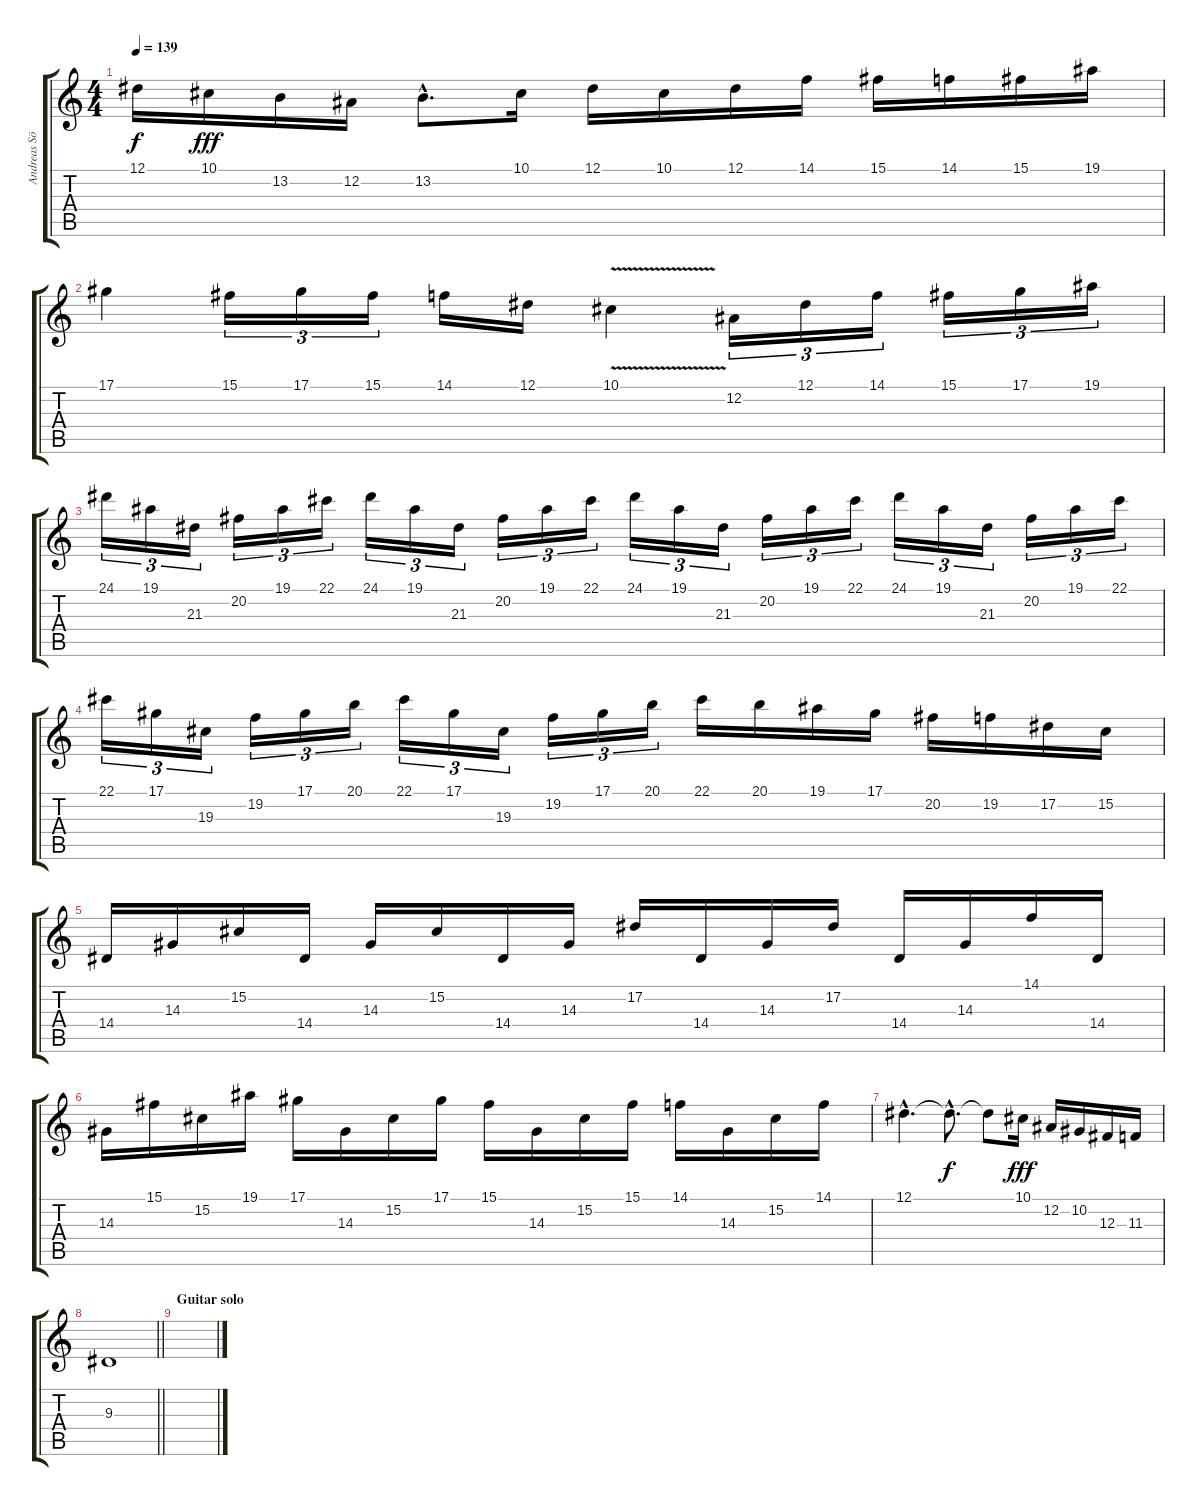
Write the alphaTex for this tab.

\track ("Andreas Söderin" "Andreas Sö") {instrument lead2sawtooth}
\staff {score tabs}
\tuning (Eb4 Bb3 Gb3 Db3 Ab2 Eb2) {hide}
\ts (4 4)
\tempo 139
\clef g2
\ks c
12.1{t}.16{dy f} 10.1.16{dy fff} 13.2.16 12.2.16 13.2{hac}.8{d} 10.1.16 12.1.16 10.1.16 12.1.16 14.1.16 15.1.16 14.1.16 15.1.16 19.1.16 |
17.1.4 15.1.16{tu (3 2)} 17.1.16{tu (3 2)} 15.1.16{tu (3 2)} 14.1.16 12.1.16 10.1{v}.4 12.2.16{tu (3 2)} 12.1.16{tu (3 2)} 14.1.16{tu (3 2)} 15.1.16{tu (3 2)} 17.1.16{tu (3 2)} 19.1.16{tu (3 2)} |
24.1.16{tu (3 2)} 19.1.16{tu (3 2)} 21.3.16{tu (3 2)} 20.2.16{tu (3 2)} 19.1.16{tu (3 2)} 22.1.16{tu (3 2)} 24.1.16{tu (3 2)} 19.1.16{tu (3 2)} 21.3.16{tu (3 2)} 20.2.16{tu (3 2)} 19.1.16{tu (3 2)} 22.1.16{tu (3 2)} 24.1.16{tu (3 2)} 19.1.16{tu (3 2)} 21.3.16{tu (3 2)} 20.2.16{tu (3 2)} 19.1.16{tu (3 2)} 22.1.16{tu (3 2)} 24.1.16{tu (3 2)} 19.1.16{tu (3 2)} 21.3.16{tu (3 2)} 20.2.16{tu (3 2)} 19.1.16{tu (3 2)} 22.1.16{tu (3 2)} |
22.1.16{tu (3 2)} 17.1.16{tu (3 2)} 19.3.16{tu (3 2)} 19.2.16{tu (3 2)} 17.1.16{tu (3 2)} 20.1.16{tu (3 2)} 22.1.16{tu (3 2)} 17.1.16{tu (3 2)} 19.3.16{tu (3 2)} 19.2.16{tu (3 2)} 17.1.16{tu (3 2)} 20.1.16{tu (3 2)} 22.1.16 20.1.16 19.1.16 17.1.16 20.2.16 19.2.16 17.2.16 15.2.16 |
14.4.16 14.3.16 15.2.16 14.4.16 14.3.16 15.2.16 14.4.16 14.3.16 17.2.16 14.4.16 14.3.16 17.2.16 14.4.16 14.3.16 14.1.16 14.4.16 |
14.3.16 15.1.16 15.2.16 19.1.16 17.1.16 14.3.16 15.2.16 17.1.16 15.1.16 14.3.16 15.2.16 15.1.16 14.1.16 14.3.16 15.2.16 14.1.16 |
12.1{hac}.4{d} 12.1{hac t}.8{d dy f} 12.1{t}.8 10.1.16{dy fff} 12.2.16 10.2.16 12.3.16 11.3.16 |
\barLineRight lightlight
9.3.1 |
\section ("" "Guitar solo")
